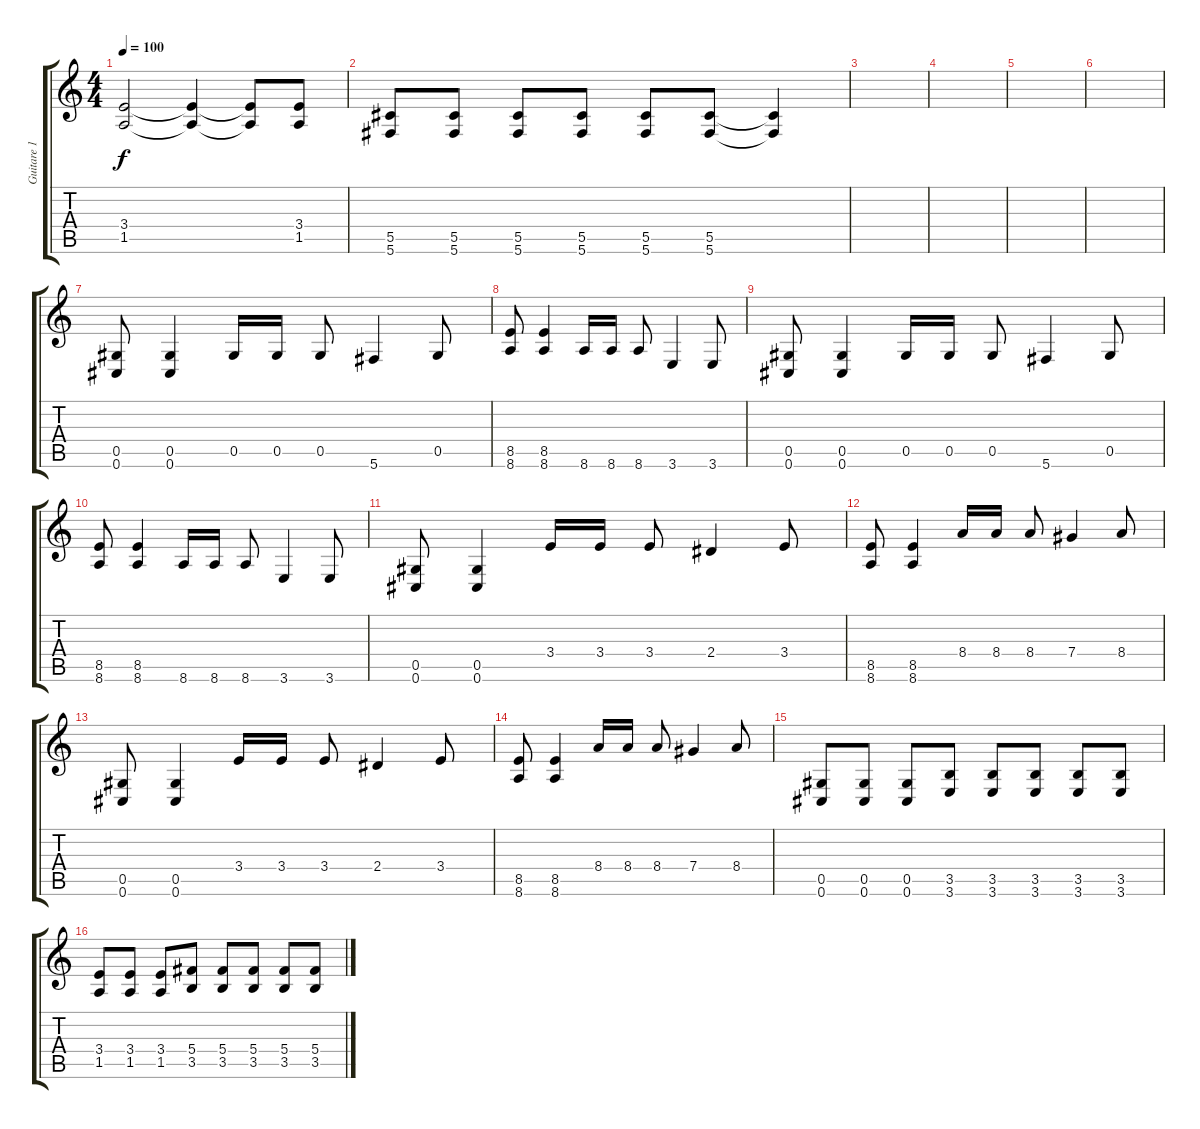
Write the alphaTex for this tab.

\track ("Guitare 1" "Guitare 1") {instrument distortionguitar}
\staff {score tabs}
\tuning (Eb4 Bb3 Gb3 Db3 Ab2 Db2) {hide}
\ts (4 4)
\tempo 100
\clef g2
\ks c
(3.4 1.5).2{dy f} (3.4{t} 1.5{t}).4 (3.4{t} 1.5{t}).8 (3.4 1.5).8 |
(5.5 5.6).8 (5.5 5.6).8 (5.5 5.6).8 (5.5 5.6).8 (5.5 5.6).8 (5.5 5.6).8 (5.5{t} 5.6{t}).4 |
|
|
|
|
(0.5 0.6).8 (0.5 0.6).4 0.5.16 0.5.16 0.5.8 5.6.4 0.5.8 |
(8.5 8.6).8 (8.5 8.6).4 8.6.16 8.6.16 8.6.8 3.6.4 3.6.8 |
(0.5 0.6).8 (0.5 0.6).4 0.5.16 0.5.16 0.5.8 5.6.4 0.5.8 |
(8.5 8.6).8 (8.5 8.6).4 8.6.16 8.6.16 8.6.8 3.6.4 3.6.8 |
(0.5 0.6).8 (0.5 0.6).4 3.4.16 3.4.16 3.4.8 2.4.4 3.4.8 |
(8.5 8.6).8 (8.5 8.6).4 8.4.16 8.4.16 8.4.8 7.4.4 8.4.8 |
(0.5 0.6).8 (0.5 0.6).4 3.4.16 3.4.16 3.4.8 2.4.4 3.4.8 |
(8.5 8.6).8 (8.5 8.6).4 8.4.16 8.4.16 8.4.8 7.4.4 8.4.8 |
(0.5 0.6).8 (0.5 0.6).8 (0.5 0.6).8 (3.5 3.6).8 (3.5 3.6).8 (3.5 3.6).8 (3.5 3.6).8 (3.5 3.6).8 |
(3.4 1.5).8 (3.4 1.5).8 (3.4 1.5).8 (5.4 3.5).8 (5.4 3.5).8 (5.4 3.5).8 (5.4 3.5).8 (5.4 3.5).8
